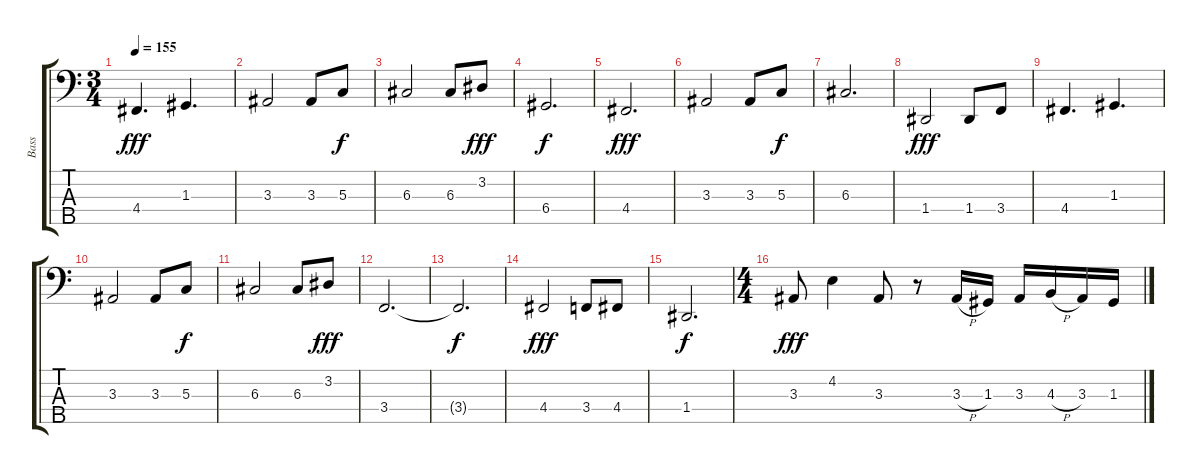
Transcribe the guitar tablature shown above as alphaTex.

\track ("Bass" "Bass") {instrument electricbassfinger}
\staff {score tabs}
\tuning (F2 C2 G1 D1 A0) {hide}
\ts (3 4)
\tempo 155
\clef f4
\ks c
4.4.4{d dy fff} 1.3.4{d} |
3.3.2 3.3.8 5.3.8{dy f} |
6.3.2 6.3.8 3.2.8{dy fff} |
6.4.2{d dy f} |
4.4.2{d dy fff} |
3.3.2 3.3.8 5.3.8{dy f} |
6.3.2{d} |
1.4.2{dy fff} 1.4.8 3.4.8 |
4.4.4{d} 1.3.4{d} |
3.3.2 3.3.8 5.3.8{dy f} |
6.3.2 6.3.8 3.2.8{dy fff} |
3.4.2{d} |
3.4{t}.2{d dy f} |
4.4.2{dy fff} 3.4.8 4.4.8 |
1.4.2{d dy f} |
\ts (4 4)
3.3.8{dy fff} 4.2.4 3.3.8 r.8 3.3{h}.16 1.3.16 3.3.16 4.3{h}.16 3.3.16 1.3.16
